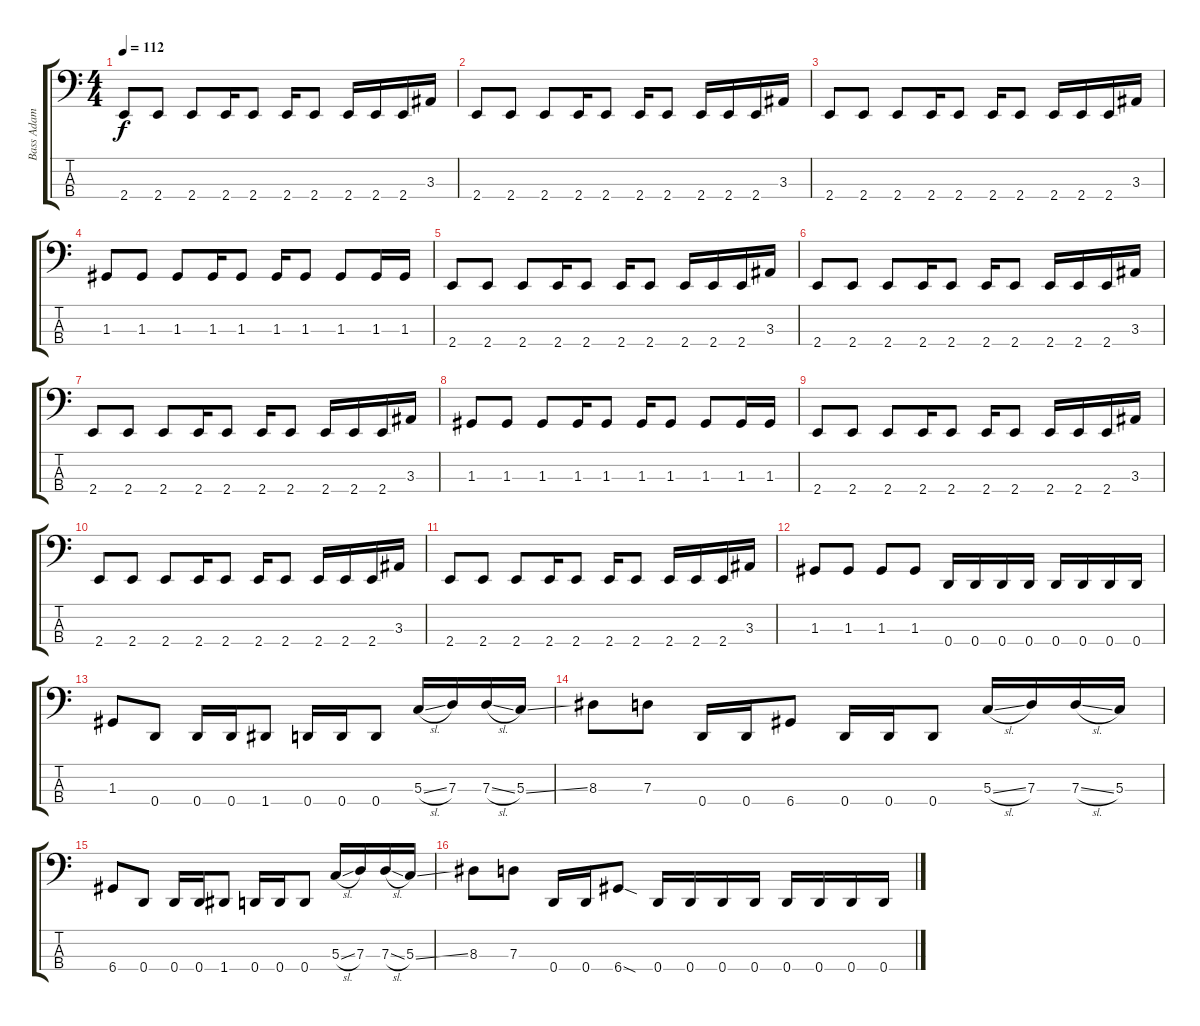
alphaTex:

\track ("Bass Adam Duce" "Bass Adam ") {instrument electricbasspick}
\staff {score tabs}
\tuning (F2 C2 G1 D1) {hide}
\ts (4 4)
\tempo 112
\clef f4
\ks c
2.4.8{dy f instrument electricbasspick} 2.4.8 2.4.8 2.4.16 2.4.8 2.4.16 2.4.8 2.4.16 2.4.16 2.4.16 3.3.16 |
2.4.8 2.4.8 2.4.8 2.4.16 2.4.8 2.4.16 2.4.8 2.4.16 2.4.16 2.4.16 3.3.16 |
2.4.8 2.4.8 2.4.8 2.4.16 2.4.8 2.4.16 2.4.8 2.4.16 2.4.16 2.4.16 3.3.16 |
1.3.8 1.3.8 1.3.8 1.3.16 1.3.8 1.3.16 1.3.8 1.3.8 1.3.16 1.3.16 |
2.4.8 2.4.8 2.4.8 2.4.16 2.4.8 2.4.16 2.4.8 2.4.16 2.4.16 2.4.16 3.3.16 |
2.4.8 2.4.8 2.4.8 2.4.16 2.4.8 2.4.16 2.4.8 2.4.16 2.4.16 2.4.16 3.3.16 |
2.4.8 2.4.8 2.4.8 2.4.16 2.4.8 2.4.16 2.4.8 2.4.16 2.4.16 2.4.16 3.3.16 |
1.3.8 1.3.8 1.3.8 1.3.16 1.3.8 1.3.16 1.3.8 1.3.8 1.3.16 1.3.16 |
2.4.8 2.4.8 2.4.8 2.4.16 2.4.8 2.4.16 2.4.8 2.4.16 2.4.16 2.4.16 3.3.16 |
2.4.8 2.4.8 2.4.8 2.4.16 2.4.8 2.4.16 2.4.8 2.4.16 2.4.16 2.4.16 3.3.16 |
2.4.8 2.4.8 2.4.8 2.4.16 2.4.8 2.4.16 2.4.8 2.4.16 2.4.16 2.4.16 3.3.16 |
1.3.8 1.3.8 1.3.8 1.3.8 0.4.16 0.4.16 0.4.16 0.4.16 0.4.16 0.4.16 0.4.16 0.4.16 |
1.3.8 0.4.8 0.4.16 0.4.16 1.4.8 0.4.16 0.4.16 0.4.8 5.3{sl}.16 7.3.16 7.3{sl}.16 5.3{ss}.16 |
8.3.8 7.3.8 0.4.16 0.4.16 6.4.8 0.4.16 0.4.16 0.4.8 5.3{sl}.16 7.3.16 7.3{sl}.16 5.3.16 |
6.4.8 0.4.8 0.4.16 0.4.16 1.4.8 0.4.16 0.4.16 0.4.8 5.3{sl}.16 7.3.16 7.3{sl}.16 5.3{ss}.16 |
8.3.8 7.3.8 0.4.16 0.4.16 6.4{sod}.8 0.4.16 0.4.16 0.4.16 0.4.16 0.4.16 0.4.16 0.4.16 0.4.16
